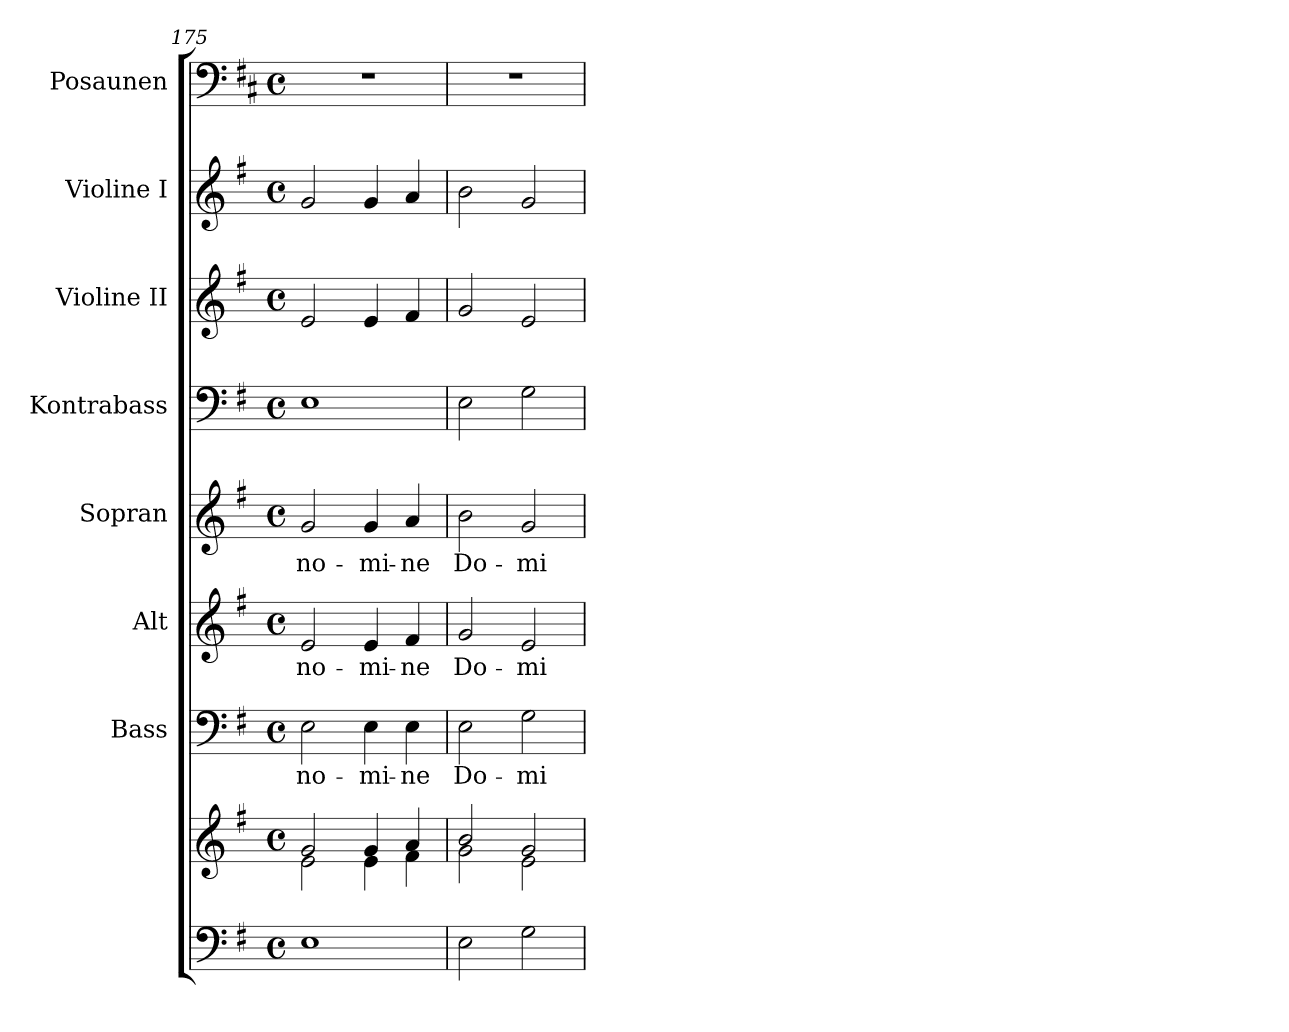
**kern	**kern	**kern	**text	**kern	**text	**kern	**text	**kern	**kern	**kern	**kern
*part8	*part8	*part7	*part7	*part6	*part6	*part5	*part5	*part4	*part3	*part2	*part1
*staff9	*staff8	*staff7	*staff7	*staff6	*staff6	*staff5	*staff5	*staff4	*staff3	*staff2	*staff1
*	*	*I"Bass	*	*I"Alt	*	*I"Sopran	*	*I"Kontrabass	*I"Violine II	*I"Violine I	*I"Posaunen
*	*	*I'B.	*	*I'A.	*	*I'S.	*	*I'Kb.	*I'Vl. II	*I'Vl. I	*I'Pos.
!!LO:PB:g=z
*clefF4	*clefG2	*clefF4	*	*clefG2	*	*clefG2	*	*clefF4	*clefG2	*clefG2	*clefF4
*	*	*	*	*	*	*	*	*ITrd7c12	*	*	*ITrd4c7
*k[f#]	*k[f#]	*k[f#]	*	*k[f#]	*	*k[f#]	*	*k[f#]	*k[f#]	*k[f#]	*k[f#]
*G:	*G:	*G:	*	*G:	*	*G:	*	*G:	*G:	*G:	*G:
*M4/4	*M4/4	*M4/4	*	*M4/4	*	*M4/4	*	*M4/4	*M4/4	*M4/4	*M4/4
*met(c)	*met(c)	*met(c)	*	*met(c)	*	*met(c)	*	*met(c)	*met(c)	*met(c)	*met(c)
=175	=175	=175	=175	=175	=175	=175	=175	=175	=175	=175	=175
*	*^	*	*	*	*	*	*	*	*	*	*
!	!	!	!	!LO:LY:b	!	!LO:LY:b	!	!LO:LY:b	!	!	!	!
1E	2g/	2e\	2E\	no-	2e/	no-	2g/	no-	1EE	2e/	2g/	1r
!	!	!	!	!LO:LY:b	!	!LO:LY:b	!	!LO:LY:b	!	!	!	!
.	4g/	4e\	4E\	-mi-	4e/	-mi-	4g/	-mi-	.	4e/	4g/	.
!	!	!	!	!LO:LY:b	!	!LO:LY:b	!	!LO:LY:b	!	!	!	!
.	4a/	4f#\	4E\	-ne	4f#/	-ne	4a/	-ne	.	4f#/	4a/	.
=176	=176	=176	=176	=176	=176	=176	=176	=176	=176	=176	=176	=176
!	!	!	!	!LO:LY:b	!	!LO:LY:b	!	!LO:LY:b	!	!	!	!
2E\	2b/	2g\	2E\	Do-	2g/	Do-	2b\	Do-	2EE\	2g/	2b\	1r
!	!	!	!	!LO:LY:b	!	!LO:LY:b	!	!LO:LY:b	!	!	!	!
2G\	2g/	2e\	2G\	-mi-	2e/	-mi-	2g/	-mi-	2GG\	2e/	2g/	.
*	*v	*v	*	*	*	*	*	*	*	*	*	*
=	=	=	=	=	=	=	=	=	=	=	=
*-	*-	*-	*-	*-	*-	*-	*-	*-	*-	*-	*-
